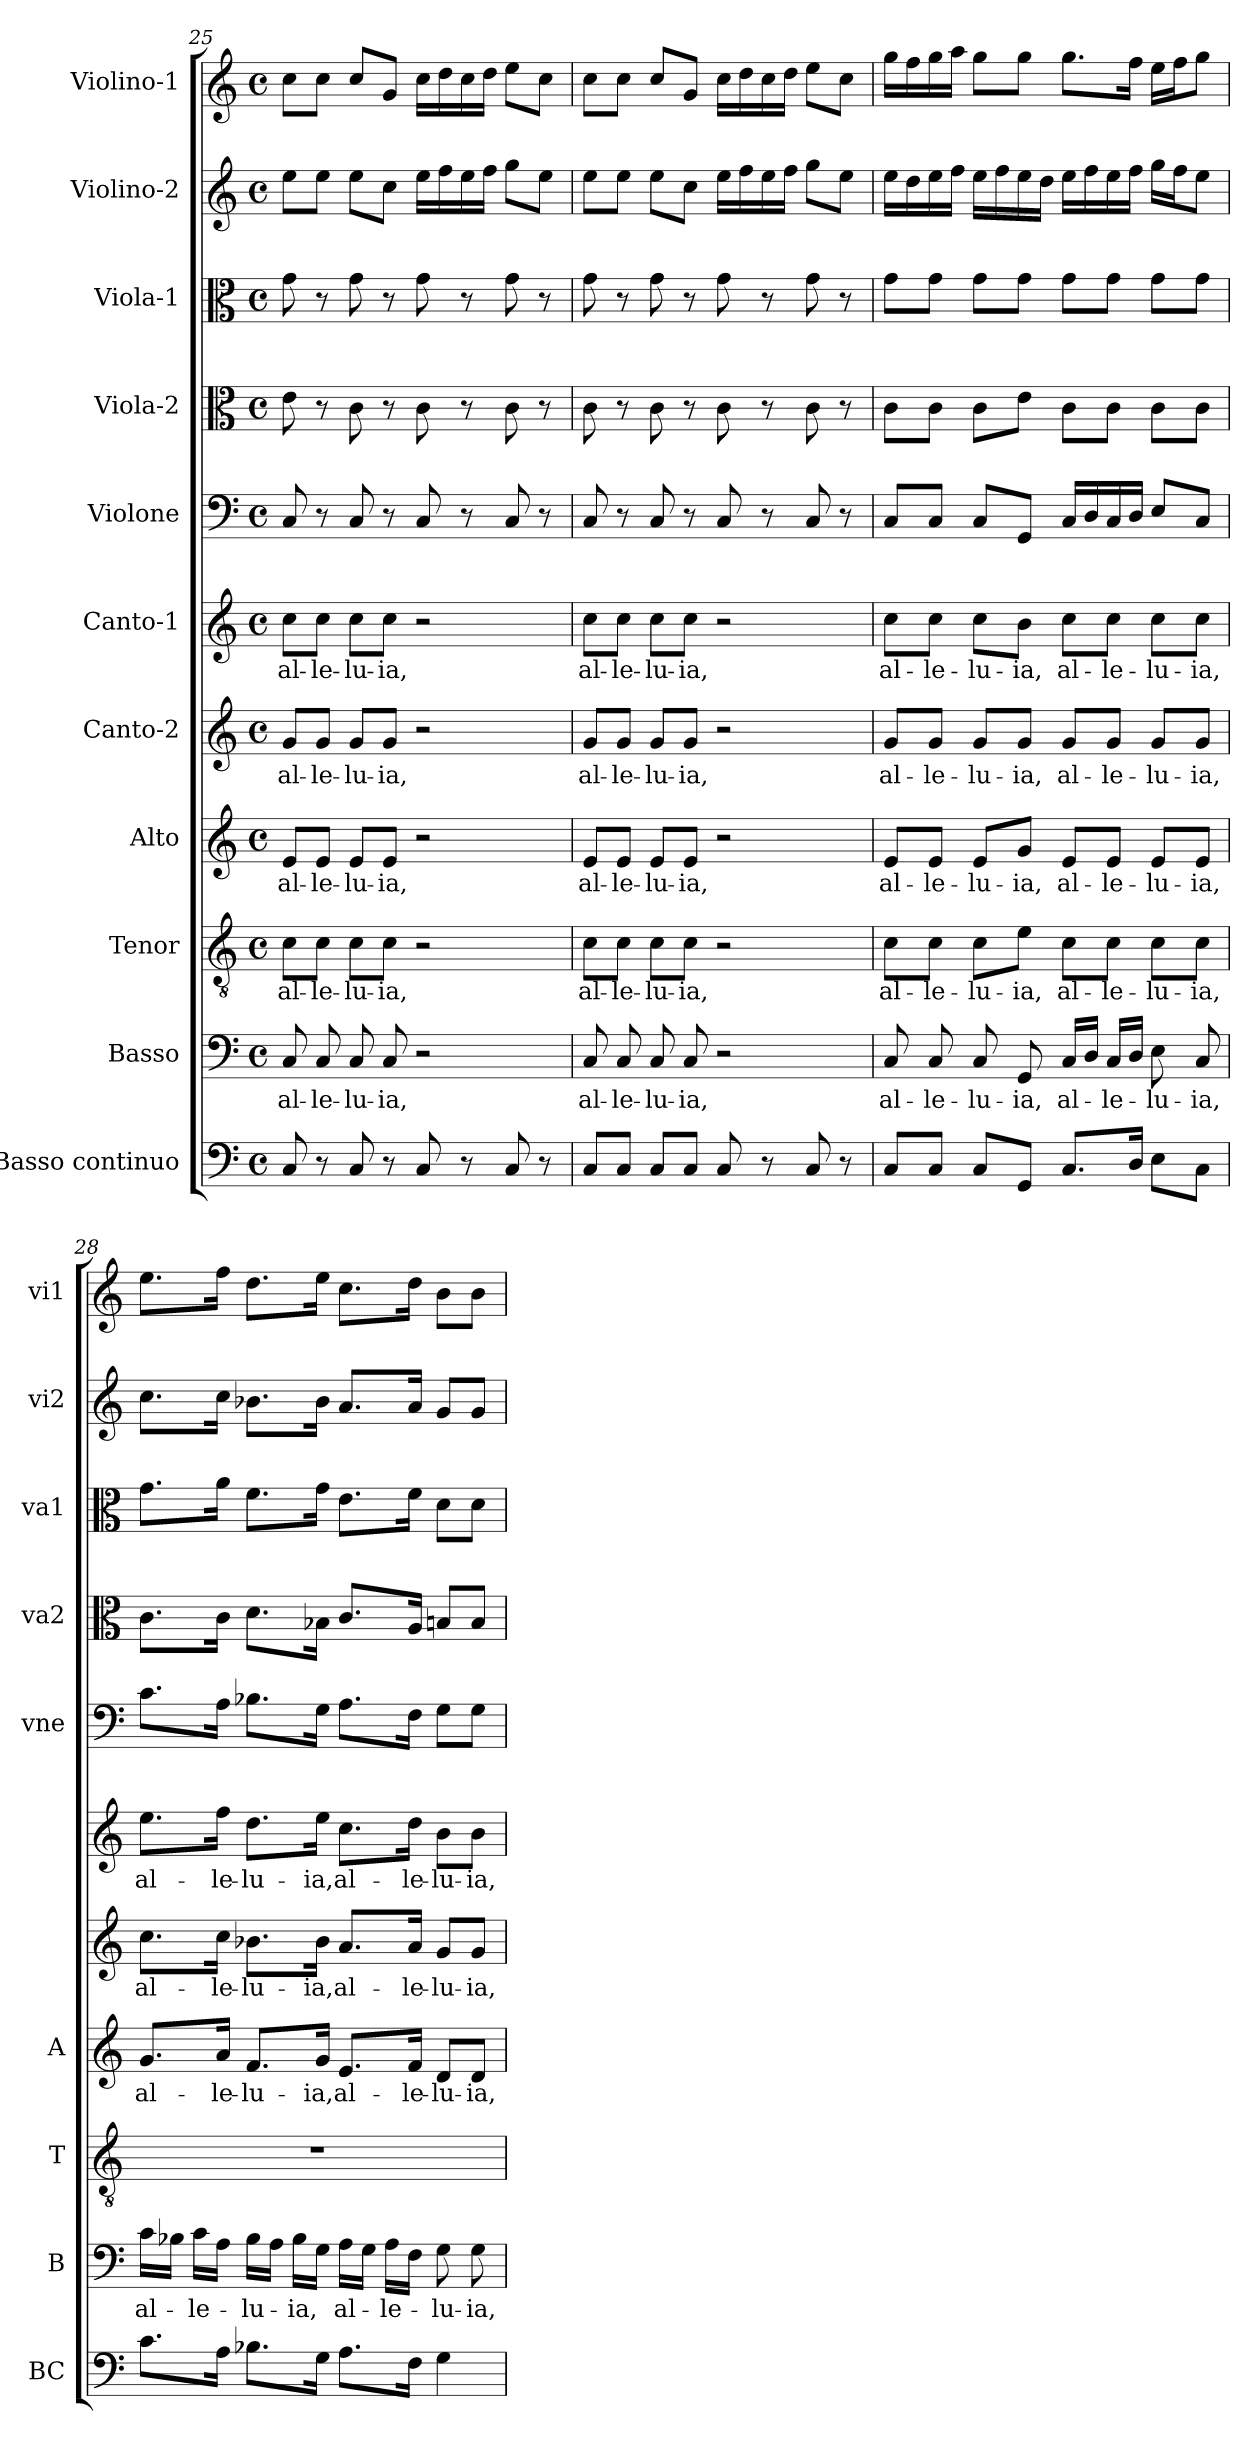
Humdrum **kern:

**kern	**kern	**text	**kern	**text	**kern	**text	**kern	**text	**kern	**text	**kern	**kern	**kern	**kern	**kern
*part11	*part10	*part10	*part9	*part9	*part8	*part8	*part7	*part7	*part6	*part6	*part5	*part4	*part3	*part2	*part1
*staff11	*staff10	*staff10	*staff9	*staff9	*staff8	*staff8	*staff7	*staff7	*staff6	*staff6	*staff5	*staff4	*staff3	*staff2	*staff1
*I"Basso continuo	*I"Basso	*	*I"Tenor	*	*I"Alto	*	*I"Canto-2	*	*I"Canto-1	*	*I"Violone	*I"Viola-2	*I"Viola-1	*I"Violino-2	*I"Violino-1
*I'BC	*I'B	*	*I'T	*	*I'A	*	*	*	*	*	*I'vne	*I'va2	*I'va1	*I'vi2	*I'vi1
*clefF4	*clefF4	*	*clefGv2	*	*clefG2	*	*clefG2	*	*clefG2	*	*clefF4	*clefC3	*clefC3	*clefG2	*clefG2
*k[]	*k[]	*	*k[]	*	*k[]	*	*k[]	*	*k[]	*	*k[]	*k[]	*k[]	*k[]	*k[]
*C:	*C:	*	*C:	*	*C:	*	*C:	*	*C:	*	*C:	*C:	*C:	*C:	*C:
*M4/4	*M4/4	*	*M4/4	*	*M4/4	*	*M4/4	*	*M4/4	*	*M4/4	*M4/4	*M4/4	*M4/4	*M4/4
*met(c)	*met(c)	*	*met(c)	*	*met(c)	*	*met(c)	*	*met(c)	*	*met(c)	*met(c)	*met(c)	*met(c)	*met(c)
=25	=25	=25	=25	=25	=25	=25	=25	=25	=25	=25	=25	=25	=25	=25	=25
!	!	!LO:LY:b	!	!LO:LY:b	!	!LO:LY:b	!	!LO:LY:b	!	!LO:LY:b	!	!	!	!	!
8C/	8C/	al-	8c\L	al-	8e/L	al-	8g/L	al-	8cc\L	al-	8C/	8e\	8g\	8ee\L	8cc\L
!	!	!LO:LY:b	!	!LO:LY:b	!	!LO:LY:b	!	!LO:LY:b	!	!LO:LY:b	!	!	!	!	!
8r	8C/	-le-	8c\J	-le-	8e/J	-le-	8g/J	-le-	8cc\J	-le-	8r	8r	8r	8ee\J	8cc\J
!	!	!LO:LY:b	!	!LO:LY:b	!	!LO:LY:b	!	!LO:LY:b	!	!LO:LY:b	!	!	!	!	!
8C/	8C/	-lu-	8c\L	-lu-	8e/L	-lu-	8g/L	-lu-	8cc\L	-lu-	8C/	8c\	8g\	8ee\L	8cc/L
!	!	!LO:LY:b	!	!LO:LY:b	!	!LO:LY:b	!	!LO:LY:b	!	!LO:LY:b	!	!	!	!	!
8r	8C/	-ia,	8c\J	-ia,	8e/J	-ia,	8g/J	-ia,	8cc\J	-ia,	8r	8r	8r	8cc\J	8g/J
8C/	2r	.	2r	.	2r	.	2r	.	2r	.	8C/	8c\	8g\	16ee\LL	16cc\LL
.	.	.	.	.	.	.	.	.	.	.	.	.	.	16ff\	16dd\
8r	.	.	.	.	.	.	.	.	.	.	8r	8r	8r	16ee\	16cc\
.	.	.	.	.	.	.	.	.	.	.	.	.	.	16ff\JJ	16dd\JJ
8C/	.	.	.	.	.	.	.	.	.	.	8C/	8c\	8g\	8gg\L	8ee\L
8r	.	.	.	.	.	.	.	.	.	.	8r	8r	8r	8ee\J	8cc\J
=26	=26	=26	=26	=26	=26	=26	=26	=26	=26	=26	=26	=26	=26	=26	=26
!	!	!LO:LY:b	!	!LO:LY:b	!	!LO:LY:b	!	!LO:LY:b	!	!LO:LY:b	!	!	!	!	!
8C/L	8C/	al-	8c\L	al-	8e/L	al-	8g/L	al-	8cc\L	al-	8C/	8c\	8g\	8ee\L	8cc\L
!	!	!LO:LY:b	!	!LO:LY:b	!	!LO:LY:b	!	!LO:LY:b	!	!LO:LY:b	!	!	!	!	!
8C/J	8C/	-le-	8c\J	-le-	8e/J	-le-	8g/J	-le-	8cc\J	-le-	8r	8r	8r	8ee\J	8cc\J
!	!	!LO:LY:b	!	!LO:LY:b	!	!LO:LY:b	!	!LO:LY:b	!	!LO:LY:b	!	!	!	!	!
8C/L	8C/	-lu-	8c\L	-lu-	8e/L	-lu-	8g/L	-lu-	8cc\L	-lu-	8C/	8c\	8g\	8ee\L	8cc/L
!	!	!LO:LY:b	!	!LO:LY:b	!	!LO:LY:b	!	!LO:LY:b	!	!LO:LY:b	!	!	!	!	!
8C/J	8C/	-ia,	8c\J	-ia,	8e/J	-ia,	8g/J	-ia,	8cc\J	-ia,	8r	8r	8r	8cc\J	8g/J
8C/	2r	.	2r	.	2r	.	2r	.	2r	.	8C/	8c\	8g\	16ee\LL	16cc\LL
.	.	.	.	.	.	.	.	.	.	.	.	.	.	16ff\	16dd\
8r	.	.	.	.	.	.	.	.	.	.	8r	8r	8r	16ee\	16cc\
.	.	.	.	.	.	.	.	.	.	.	.	.	.	16ff\JJ	16dd\JJ
8C/	.	.	.	.	.	.	.	.	.	.	8C/	8c\	8g\	8gg\L	8ee\L
8r	.	.	.	.	.	.	.	.	.	.	8r	8r	8r	8ee\J	8cc\J
!!LO:LB:g=z
=27	=27	=27	=27	=27	=27	=27	=27	=27	=27	=27	=27	=27	=27	=27	=27
!	!	!LO:LY:b	!	!LO:LY:b	!	!LO:LY:b	!	!LO:LY:b	!	!LO:LY:b	!	!	!	!	!
8C/L	8C/	al-	8c\L	al-	8e/L	al-	8g/L	al-	8cc\L	al-	8C/L	8c\L	8g\L	16ee\LL	16gg\LL
.	.	.	.	.	.	.	.	.	.	.	.	.	.	16dd\	16ff\
!	!	!LO:LY:b	!	!LO:LY:b	!	!LO:LY:b	!	!LO:LY:b	!	!LO:LY:b	!	!	!	!	!
8C/J	8C/	-le-	8c\J	-le-	8e/J	-le-	8g/J	-le-	8cc\J	-le-	8C/J	8c\J	8g\J	16ee\	16gg\
.	.	.	.	.	.	.	.	.	.	.	.	.	.	16ff\JJ	16aa\JJ
!	!	!LO:LY:b	!	!LO:LY:b	!	!LO:LY:b	!	!LO:LY:b	!	!LO:LY:b	!	!	!	!	!
8C/L	8C/	-lu-	8c\L	-lu-	8e/L	-lu-	8g/L	-lu-	8cc\L	-lu-	8C/L	8c\L	8g\L	16ee\LL	8gg\L
.	.	.	.	.	.	.	.	.	.	.	.	.	.	16ff\	.
!	!	!LO:LY:b	!	!LO:LY:b	!	!LO:LY:b	!	!LO:LY:b	!	!LO:LY:b	!	!	!	!	!
8GG/J	8GG/	-ia,	8e\J	-ia,	8g/J	-ia,	8g/J	-ia,	8b\J	-ia,	8GG/J	8e\J	8g\J	16ee\	8gg\J
.	.	.	.	.	.	.	.	.	.	.	.	.	.	16dd\JJ	.
!	!	!LO:LY:b	!	!LO:LY:b	!	!LO:LY:b	!	!LO:LY:b	!	!LO:LY:b	!	!	!	!	!
8.C/L	16C/LL	al-	8c\L	al-	8e/L	al-	8g/L	al-	8cc\L	al-	16C/LL	8c\L	8g\L	16ee\LL	8.gg\L
.	16D/JJ	.	.	.	.	.	.	.	.	.	16D/	.	.	16ff\	.
!	!	!LO:LY:b	!	!LO:LY:b	!	!LO:LY:b	!	!LO:LY:b	!	!LO:LY:b	!	!	!	!	!
.	16C/LL	-le-	8c\J	-le-	8e/J	-le-	8g/J	-le-	8cc\J	-le-	16C/	8c\J	8g\J	16ee\	.
16D/Jk	16D/JJ	.	.	.	.	.	.	.	.	.	16D/JJ	.	.	16ff\JJ	16ff\Jk
!	!	!LO:LY:b	!	!LO:LY:b	!	!LO:LY:b	!	!LO:LY:b	!	!LO:LY:b	!	!	!	!	!
8E\L	8E\	-lu-	8c\L	-lu-	8e/L	-lu-	8g/L	-lu-	8cc\L	-lu-	8E/L	8c\L	8g\L	16gg\LL	16ee\LL
.	.	.	.	.	.	.	.	.	.	.	.	.	.	16ff\J	16ff\J
!	!	!LO:LY:b	!	!LO:LY:b	!	!LO:LY:b	!	!LO:LY:b	!	!LO:LY:b	!	!	!	!	!
8C\J	8C/	-ia,	8c\J	-ia,	8e/J	-ia,	8g/J	-ia,	8cc\J	-ia,	8C/J	8c\J	8g\J	8ee\J	8gg\J
=28	=28	=28	=28	=28	=28	=28	=28	=28	=28	=28	=28	=28	=28	=28	=28
!	!	!LO:LY:b	!	!	!	!LO:LY:b	!	!LO:LY:b	!	!LO:LY:b	!	!	!	!	!
8.c\L	16c\LL	al-	1r	.	8.g/L	al-	8.cc\L	al-	8.ee\L	al-	8.c\L	8.c\L	8.g\L	8.cc\L	8.ee\L
.	16B-X\JJ	.	.	.	.	.	.	.	.	.	.	.	.	.	.
!	!	!LO:LY:b	!	!	!	!	!	!	!	!	!	!	!	!	!
.	16c\LL	-le-	.	.	.	.	.	.	.	.	.	.	.	.	.
!	!	!	!	!	!	!LO:LY:b	!	!LO:LY:b	!	!LO:LY:b	!	!	!	!	!
16A\Jk	16A\JJ	.	.	.	16a/Jk	-le-	16cc\Jk	-le-	16ff\Jk	-le-	16A\Jk	16c\Jk	16a\Jk	16cc\Jk	16ff\Jk
!	!	!LO:LY:b	!	!	!	!LO:LY:b	!	!LO:LY:b	!	!LO:LY:b	!	!	!	!	!
8.B-X\L	16B-\LL	-lu-	.	.	8.f/L	-lu-	8.b-X\L	-lu-	8.dd\L	-lu-	8.B-X\L	8.d\L	8.f\L	8.b-X\L	8.dd\L
.	16A\JJ	.	.	.	.	.	.	.	.	.	.	.	.	.	.
!	!	!LO:LY:b	!	!	!	!	!	!	!	!	!	!	!	!	!
.	16B-\LL	-ia,	.	.	.	.	.	.	.	.	.	.	.	.	.
!	!	!	!	!	!	!LO:LY:b	!	!LO:LY:b	!	!LO:LY:b	!	!	!	!	!
16G\Jk	16G\JJ	.	.	.	16g/Jk	-ia,	16b-\Jk	-ia,	16ee\Jk	-ia,	16G\Jk	16B-X\Jk	16g\Jk	16b-\Jk	16ee\Jk
!	!	!LO:LY:b	!	!	!	!LO:LY:b	!	!LO:LY:b	!	!LO:LY:b	!	!	!	!	!
8.A\L	16A\LL	al-	.	.	8.e/L	al-	8.a/L	al-	8.cc\L	al-	8.A\L	8.c/L	8.e\L	8.a/L	8.cc\L
.	16G\JJ	.	.	.	.	.	.	.	.	.	.	.	.	.	.
!	!	!LO:LY:b	!	!	!	!	!	!	!	!	!	!	!	!	!
.	16A\LL	-le-	.	.	.	.	.	.	.	.	.	.	.	.	.
!	!	!	!	!	!	!LO:LY:b	!	!LO:LY:b	!	!LO:LY:b	!	!	!	!	!
16F\Jk	16F\JJ	.	.	.	16f/Jk	-le-	16a/Jk	-le-	16dd\Jk	-le-	16F\Jk	16A/Jk	16f\Jk	16a/Jk	16dd\Jk
!	!	!LO:LY:b	!	!	!	!LO:LY:b	!	!LO:LY:b	!	!LO:LY:b	!	!	!	!	!
4G\	8G\	-lu-	.	.	8d/L	-lu-	8g/L	-lu-	8b\L	-lu-	8G\L	8Bn/L	8d\L	8g/L	8b\L
!	!	!LO:LY:b	!	!	!	!LO:LY:b	!	!LO:LY:b	!	!LO:LY:b	!	!	!	!	!
.	8G\	-ia,	.	.	8d/J	-ia,	8g/J	-ia,	8b\J	-ia,	8G\J	8B/J	8d\J	8g/J	8b\J
=	=	=	=	=	=	=	=	=	=	=	=	=	=	=	=
*-	*-	*-	*-	*-	*-	*-	*-	*-	*-	*-	*-	*-	*-	*-	*-
